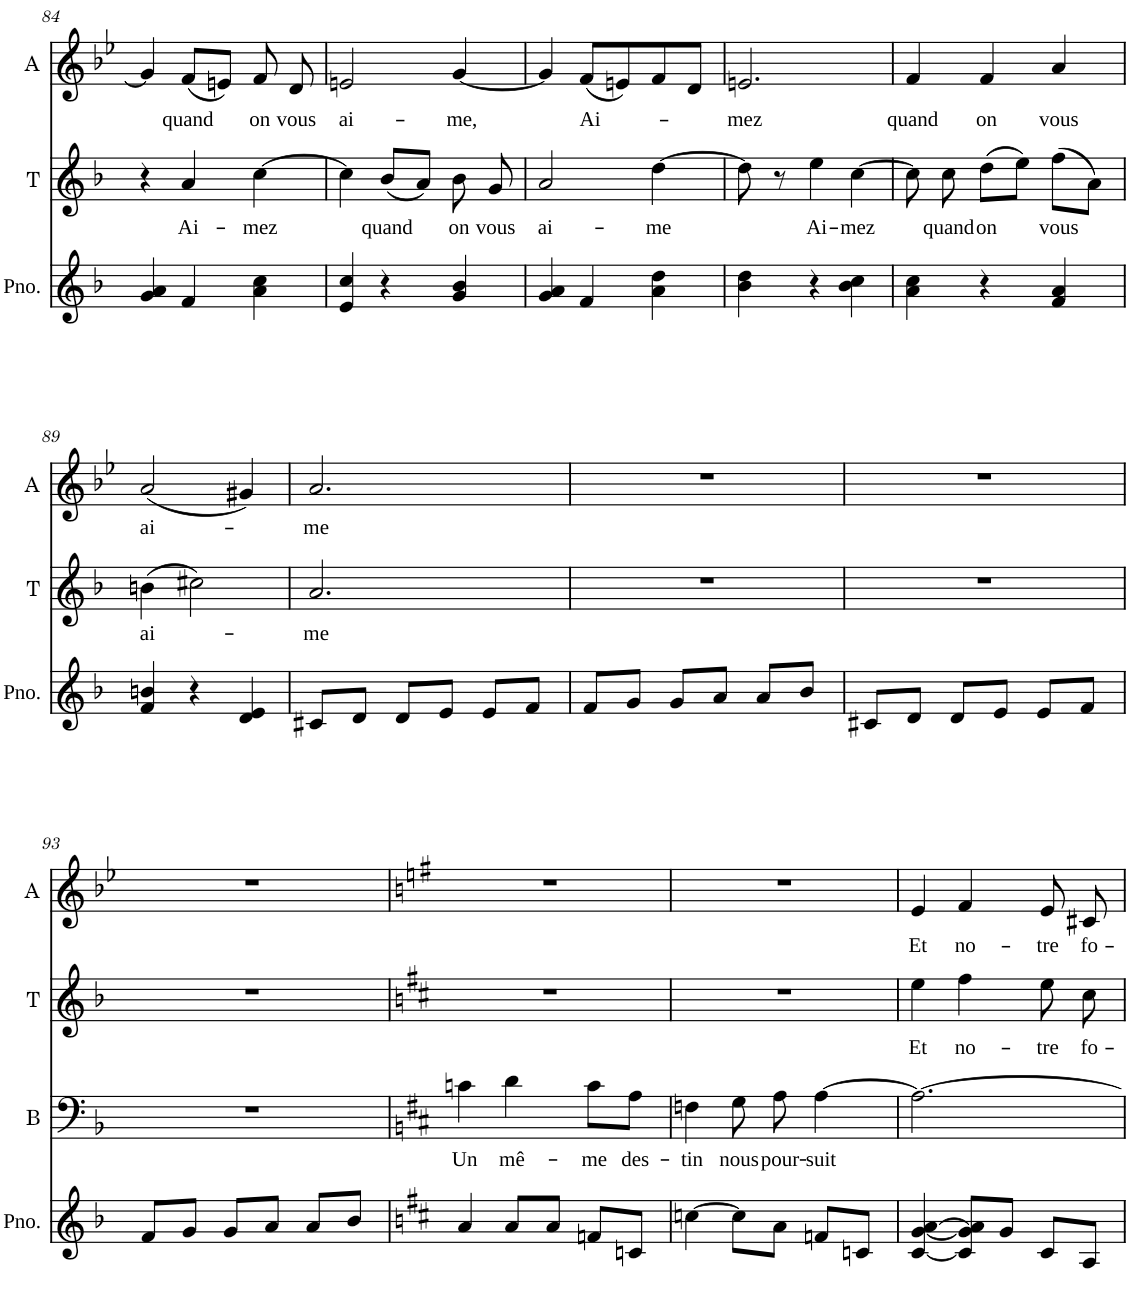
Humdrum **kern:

**kern	**kern	**text	**kern	**text	**kern	**text
*part4	*part3	*part3	*part2	*part2	*part1	*part1
*staff4	*staff3	*staff3	*staff2	*staff2	*staff1	*staff1
*I"Piano	*I"B	*	*I"T	*	*I"A	*
*I'Pno.	*I'B	*	*I'T	*	*I'A	*
!!LO:PB:g=z
*clefG2	*clefF4	*	*clefG2	*	*clefG2	*
*k[b-]	*k[b-]	*	*k[b-]	*	*k[b-e-]	*
*M3/4	*M3/4	*	*M3/4	*	*M3/4	*
=84	=84	=84	=84	=84	=84	=84
4g/ 4a/	4r	.	4r	.	4g/]	.
!	!	!	!	!LO:LY:b	!	!LO:LY:b
4f/	2r	.	4a/	Ai-	(8f/L	quand
.	.	.	.	.	8en/J)	.
!	!	!	!	!LO:LY:b	!	!LO:LY:b
4a\ 4cc\	.	.	[4cc\	-mez	8f/	on
!	!	!	!	!	!	!LO:LY:b
.	.	.	.	.	8d/	vous
=85	=85	=85	=85	=85	=85	=85
!	!	!	!	!	!	!LO:LY:b
4e/ 4cc/	4r	.	4cc\]	.	2en/	ai-
!	!	!	!	!LO:LY:b	!	!
4r	2r	.	(8b-/L	quand	.	.
.	.	.	8a/J)	.	.	.
!	!	!	!	!LO:LY:b	!	!LO:LY:b
4g/ 4b-/	.	.	8b-\	on	[4g/	-me,
!	!	!	!	!LO:LY:b	!	!
.	.	.	8g/	vous	.	.
=86	=86	=86	=86	=86	=86	=86
!	!	!	!	!LO:LY:b	!	!
4g/ 4a/	4r	.	2a/	ai-	4g/]	.
!	!	!	!	!	!	!LO:LY:b
4f/	2r	.	.	.	(8f/L	Ai-
.	.	.	.	.	8en/)	.
!	!	!	!	!LO:LY:b	!	!
4a\ 4dd\	.	.	[4dd\	-me	8f/	.
.	.	.	.	.	8d/J	.
=87	=87	=87	=87	=87	=87	=87
!	!	!	!	!	!	!LO:LY:b
4b-\ 4dd\	4r	.	8dd\]	.	2.en/	-mez
.	.	.	8r	.	.	.
!	!	!	!	!LO:LY:b	!	!
4r	2r	.	4ee\	Ai-	.	.
!	!	!	!	!LO:LY:b	!	!
4b-\ 4cc\	.	.	[4cc\	-mez	.	.
=88	=88	=88	=88	=88	=88	=88
!	!	!	!	!	!	!LO:LY:b
4a\ 4cc\	4r	.	8cc\]	.	4f/	quand
!	!	!	!	!LO:LY:b	!	!
.	.	.	8cc\	quand	.	.
!	!	!	!	!LO:LY:b	!	!LO:LY:b
4r	2r	.	(8dd\L	on	4f/	on
.	.	.	8ee\J)	.	.	.
!	!	!	!	!LO:LY:b	!	!LO:LY:b
4f/ 4a/	.	.	(8ff\L	vous	4a/	vous
.	.	.	8a\J)	.	.	.
!!LO:LB:g=z
=89	=89	=89	=89	=89	=89	=89
!	!	!	!	!LO:LY:b	!	!LO:LY:b
4f/ 4bn/	4r	.	(4bn\	ai-	(2a/	ai-
4r	2r	.	2cc#X\)	.	.	.
4d/ 4e/	.	.	.	.	4g#X/)	.
=90	=90	=90	=90	=90	=90	=90
!	!	!	!	!LO:LY:b	!	!LO:LY:b
8c#X/L	4r	.	2.a/	-me	2.a/	-me
8d/J	.	.	.	.	.	.
8d/L	2r	.	.	.	.	.
8e/J	.	.	.	.	.	.
8e/L	.	.	.	.	.	.
8f/J	.	.	.	.	.	.
=91	=91	=91	=91	=91	=91	=91
8f/L	4r	.	2.r	.	2.r	.
8g/J	.	.	.	.	.	.
8g/L	2r	.	.	.	.	.
8a/J	.	.	.	.	.	.
8a/L	.	.	.	.	.	.
8b-/J	.	.	.	.	.	.
=92	=92	=92	=92	=92	=92	=92
8c#X/L	4r	.	2.r	.	2.r	.
8d/J	.	.	.	.	.	.
8d/L	2r	.	.	.	.	.
8e/J	.	.	.	.	.	.
8e/L	.	.	.	.	.	.
8f/J	.	.	.	.	.	.
!!LO:LB:g=z
=93	=93	=93	=93	=93	=93	=93
8f/L	2.r	.	2.r	.	2.r	.
8g/J	.	.	.	.	.	.
8g/L	.	.	.	.	.	.
8a/J	.	.	.	.	.	.
8a/L	.	.	.	.	.	.
8b-/J	.	.	.	.	.	.
=94	=94	=94	=94	=94	=94	=94
*k[f#c#]	*k[f#c#]	*	*k[f#c#]	*	*k[f#]	*
!	!	!LO:LY:b	!	!	!	!
4a/	4cn\	Un	2.r	.	2.r	.
!	!	!LO:LY:b	!	!	!	!
8a/L	4d\	mê-	.	.	.	.
8a/J	.	.	.	.	.	.
!	!	!LO:LY:b	!	!	!	!
8fn/L	8c\L	-me	.	.	.	.
!	!	!LO:LY:b	!	!	!	!
8cn/J	8A\J	des-	.	.	.	.
=95	=95	=95	=95	=95	=95	=95
!	!	!LO:LY:b	!	!	!	!
[4ccn\	4Fn\	-tin	2.r	.	2.r	.
!	!	!LO:LY:b	!	!	!	!
8cc\L]	8G\	nous	.	.	.	.
!	!	!LO:LY:b	!	!	!	!
8a\J	8A\	pour-	.	.	.	.
!	!	!LO:LY:b	!	!	!	!
8fn/L	[4A\	-suit	.	.	.	.
8cn/J	.	.	.	.	.	.
=96	=96	=96	=96	=96	=96	=96
!	!	!	!	!LO:LY:b	!	!LO:LY:b
[4c#/ [4g/ [4a/	2.A\_	.	4ee\	Et	4e/	Et
!	!	!	!	!LO:LY:b	!	!LO:LY:b
8c#/] 8g/] 8a/]L	.	.	4ff#\	no-	4f#/	no-
8g/J	.	.	.	.	.	.
!	!	!	!	!LO:LY:b	!	!LO:LY:b
8c#/L	.	.	8ee\	-tre	8e/	-tre
!	!	!	!	!LO:LY:b	!	!LO:LY:b
8A/J	.	.	8cc#\	fo-	8c#X/	fo-
=	=	=	=	=	=	=
*-	*-	*-	*-	*-	*-	*-
